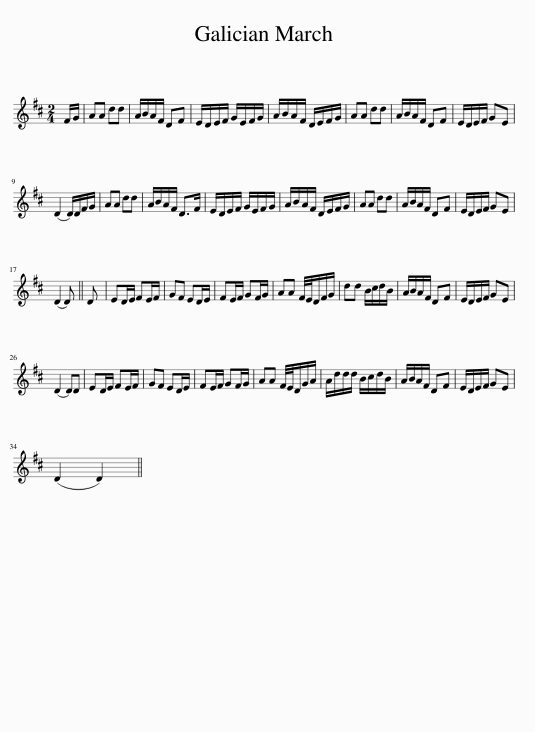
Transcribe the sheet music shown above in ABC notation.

X:1
L:1/8
M:2/4
I:linebreak $
K:D
V:1 treble
V:1
 F/G/ | AA dd | A/B/A/F/ DF | E/D/E/F/ G/E/F/G/ | A/B/A/F/ D/E/F/G/ | %5
 AA dd | A/B/A/F/ DF | E/D/E/F/ GE |$ (D2 D/)D/F/G/ | AA dd | %10
 A/B/A/F/ D>F | E/D/E/F/ G/E/F/G/ | A/B/A/F/ D/E/F/G/ | AA dd | A/B/A/F/ DF | %15
 E/D/E/F/ GE |$ (D2 D) || D | ED/E/ FE/F/ | GF ED/E/ | %20
 FE/F/ GF/G/ | AA F/4E/4D/F/G/ | dd B/c/d/B/ | A/B/A/F/ DF | E/D/E/F/ GE |$ %25
 (D2 D)D | ED/E/ FE/F/ | GF ED/E/ | FE/F/ GF/G/ | AA F/4E/4D/G/A/ | %30
 A/d/d/d/ B/c/d/B/ | A/B/A/F/ DF | E/D/E/F/ GE |$ (D2 D2) || %34
